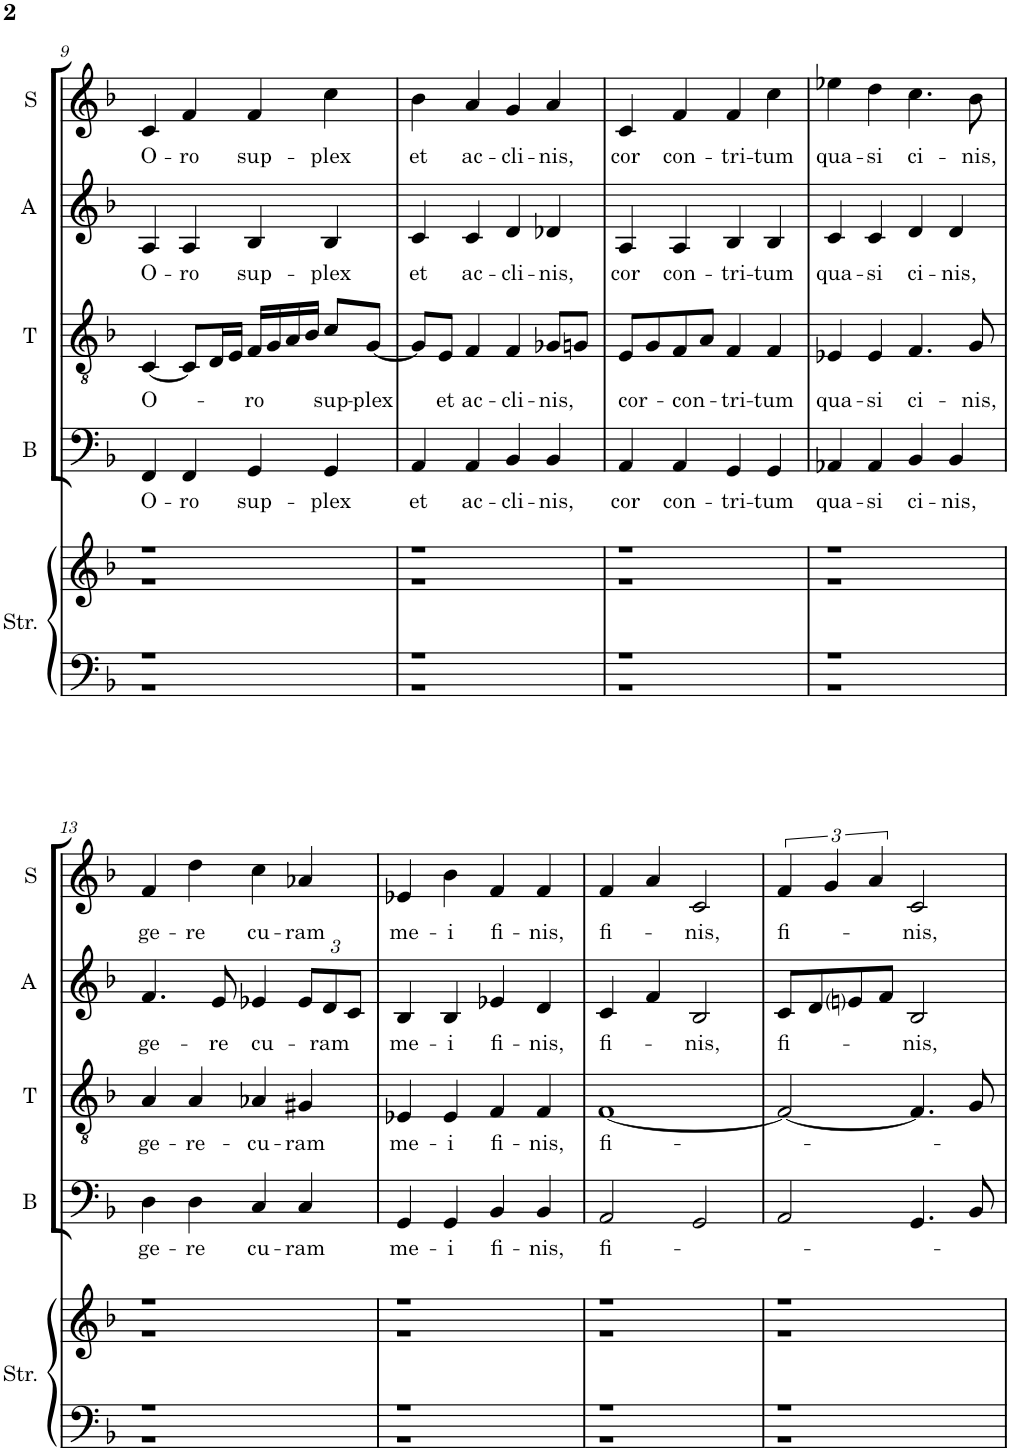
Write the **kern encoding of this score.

**kern	**kern	**kern	**text	**kern	**text	**kern	**text	**kern	**text
*part5	*part5	*part4	*part4	*part3	*part3	*part2	*part2	*part1	*part1
*staff6	*staff5	*staff4	*staff4	*staff3	*staff3	*staff2	*staff2	*staff1	*staff1
*I"Strings	*	*I"Bass	*	*I"Tenor	*	*I"Alto	*	*I"Soprano	*
*I'Str.	*	*I'B	*	*I'T	*	*I'A	*	*I'S	*
!!LO:PB:g=z
*clefF4	*clefG2	*clefF4	*	*clefGv2	*	*clefG2	*	*clefG2	*
*k[b-]	*k[b-]	*k[b-]	*	*k[b-]	*	*k[b-]	*	*k[b-]	*
*F:	*F:	*F:	*	*F:	*	*F:	*	*F:	*
*M4/4	*M4/4	*M4/4	*	*M4/4	*	*M4/4	*	*M4/4	*
=9	=9	=9	=9	=9	=9	=9	=9	=9	=9
*^	*^	*	*	*	*	*	*	*	*
!	!	!	!	!	!LO:LY:b	!	!LO:LY:b	!	!LO:LY:b	!	!LO:LY:b
1r	1r	1r	1r	4FF/	O-	[4C/	O-	4A/	O-	4c/	O-
!	!	!	!	!	!LO:LY:b	!	!	!	!LO:LY:b	!	!LO:LY:b
.	.	.	.	4FF/	-ro	8C/L]	.	4A/	-ro	4f/	-ro
.	.	.	.	.	.	16D/L	.	.	.	.	.
.	.	.	.	.	.	16E/JJ	.	.	.	.	.
!	!	!	!	!	!LO:LY:b	!	!LO:LY:b	!	!LO:LY:b	!	!LO:LY:b
.	.	.	.	4GG/	sup-	16F/LL	-ro	4B-/	sup-	4f/	sup-
.	.	.	.	.	.	16G/	.	.	.	.	.
.	.	.	.	.	.	16A/	.	.	.	.	.
.	.	.	.	.	.	16B-/JJ	.	.	.	.	.
!	!	!	!	!	!LO:LY:b	!	!LO:LY:b	!	!LO:LY:b	!	!LO:LY:b
.	.	.	.	4GG/	-plex	8c/L	sup-	4B-/	-plex	4cc\	-plex
!	!	!	!	!	!	!	!LO:LY:b	!	!	!	!
.	.	.	.	.	.	[8G/J	-plex	.	.	.	.
=10	=10	=10	=10	=10	=10	=10	=10	=10	=10	=10	=10
!	!	!	!	!	!LO:LY:b	!	!	!	!LO:LY:b	!	!LO:LY:b
1r	1r	1r	1r	4AA/	et	8G/L]	.	4c/	et	4b-\	et
!	!	!	!	!	!	!	!LO:LY:b	!	!	!	!
.	.	.	.	.	.	8E/J	et	.	.	.	.
!	!	!	!	!	!LO:LY:b	!	!LO:LY:b	!	!LO:LY:b	!	!LO:LY:b
.	.	.	.	4AA/	ac-	4F/	ac-	4c/	ac-	4a/	ac-
!	!	!	!	!	!LO:LY:b	!	!LO:LY:b	!	!LO:LY:b	!	!LO:LY:b
.	.	.	.	4BB-/	-cli-	4F/	-cli-	4d/	-cli-	4g/	-cli-
!	!	!	!	!	!LO:LY:b	!	!LO:LY:b	!	!LO:LY:b	!	!LO:LY:b
.	.	.	.	4BB-/	-nis,	8G-X/L	-nis,	4d-X/	-nis,	4a/	-nis,
.	.	.	.	.	.	8Gn/J	.	.	.	.	.
=11	=11	=11	=11	=11	=11	=11	=11	=11	=11	=11	=11
!	!	!	!	!	!LO:LY:b	!	!LO:LY:b	!	!LO:LY:b	!	!LO:LY:b
1r	1r	1r	1r	4AA/	cor	8E/L	cor-	4A/	cor	4c/	cor
.	.	.	.	.	.	8G/	.	.	.	.	.
!	!	!	!	!	!LO:LY:b	!	!LO:LY:b	!	!LO:LY:b	!	!LO:LY:b
.	.	.	.	4AA/	con-	8F/	-con-	4A/	con-	4f/	con-
.	.	.	.	.	.	8A/J	.	.	.	.	.
!	!	!	!	!	!LO:LY:b	!	!LO:LY:b	!	!LO:LY:b	!	!LO:LY:b
.	.	.	.	4GG/	-tri-	4F/	-tri-	4B-/	-tri-	4f/	-tri-
!	!	!	!	!	!LO:LY:b	!	!LO:LY:b	!	!LO:LY:b	!	!LO:LY:b
.	.	.	.	4GG/	-tum	4F/	-tum	4B-/	-tum	4cc\	-tum
=12	=12	=12	=12	=12	=12	=12	=12	=12	=12	=12	=12
!	!	!	!	!	!LO:LY:b	!	!LO:LY:b	!	!LO:LY:b	!	!LO:LY:b
1r	1r	1r	1r	4AA-X/	qua-	4E-X/	qua-	4c/	qua-	4ee-X\	qua-
!	!	!	!	!	!LO:LY:b	!	!LO:LY:b	!	!LO:LY:b	!	!LO:LY:b
.	.	.	.	4AA-/	-si	4E-/	-si	4c/	-si	4dd\	-si
!	!	!	!	!	!LO:LY:b	!	!LO:LY:b	!	!LO:LY:b	!	!LO:LY:b
.	.	.	.	4BB-/	ci-	4.F/	ci-	4d/	ci-	4.cc\	ci-
!	!	!	!	!	!LO:LY:b	!	!	!	!LO:LY:b	!	!
.	.	.	.	4BB-/	-nis,	.	.	4d/	-nis,	.	.
!	!	!	!	!	!	!	!LO:LY:b	!	!	!	!LO:LY:b
.	.	.	.	.	.	8G/	-nis,	.	.	8b-\	-nis,
!!LO:LB:g=z
=13	=13	=13	=13	=13	=13	=13	=13	=13	=13	=13	=13
!	!	!	!	!	!LO:LY:b	!	!LO:LY:b	!	!LO:LY:b	!	!LO:LY:b
1r	1r	1r	1r	4D\	ge-	4A/	ge-	4.f/	ge-	4f/	ge-
!	!	!	!	!	!LO:LY:b	!	!LO:LY:b	!	!	!	!LO:LY:b
.	.	.	.	4D\	-re	4A/	-re-	.	.	4dd\	-re
!	!	!	!	!	!	!	!	!	!LO:LY:b	!	!
.	.	.	.	.	.	.	.	8e/	-re	.	.
!	!	!	!	!	!LO:LY:b	!	!LO:LY:b	!	!LO:LY:b	!	!LO:LY:b
.	.	.	.	4C/	cu-	4A-X/	-cu-	4e-X/	cu-	4cc\	cu-
!	!	!	!	!	!LO:LY:b	!	!LO:LY:b	!	!	!	!
*	*	*	*	*	*	*	*	*Xbrackettup	*	*	*
!	!	!	!	!	!	!	!	!	!	!	!LO:LY:b
.	.	.	.	4C/	-ram	4G#X/	-ram	12e-/L	.	4a-X/	-ram
!	!	!	!	!	!	!	!	!	!LO:LY:b	!	!
.	.	.	.	.	.	.	.	12d/	-ram	.	.
.	.	.	.	.	.	.	.	12c/J	.	.	.
=14	=14	=14	=14	=14	=14	=14	=14	=14	=14	=14	=14
!	!	!	!	!	!LO:LY:b	!	!LO:LY:b	!	!LO:LY:b	!	!LO:LY:b
1r	1r	1r	1r	4GG/	me-	4E-X/	me-	4B-/	me-	4e-X/	me-
!	!	!	!	!	!LO:LY:b	!	!LO:LY:b	!	!LO:LY:b	!	!LO:LY:b
.	.	.	.	4GG/	-i	4E-/	-i	4B-/	-i	4b-\	-i
!	!	!	!	!	!LO:LY:b	!	!LO:LY:b	!	!LO:LY:b	!	!LO:LY:b
.	.	.	.	4BB-/	fi-	4F/	fi-	4e-X/	fi-	4f/	fi-
!	!	!	!	!	!LO:LY:b	!	!LO:LY:b	!	!LO:LY:b	!	!LO:LY:b
.	.	.	.	4BB-/	-nis,	4F/	-nis,	4d/	-nis,	4f/	-nis,
=15	=15	=15	=15	=15	=15	=15	=15	=15	=15	=15	=15
!	!	!	!	!	!LO:LY:b	!	!LO:LY:b	!	!LO:LY:b	!	!LO:LY:b
1r	1r	1r	1r	2AA/	fi-	[1F	fi-	4c/	fi-	4f/	fi-
.	.	.	.	.	.	.	.	4f/	.	4a/	.
!	!	!	!	!	!	!	!	!	!LO:LY:b	!	!LO:LY:b
.	.	.	.	2GG/	.	.	.	2B-/	-nis,	2c/	-nis,
=16	=16	=16	=16	=16	=16	=16	=16	=16	=16	=16	=16
!	!	!	!	!	!	!	!	!	!LO:LY:b	!	!LO:LY:b
1r	1r	1r	1r	2AA/	.	2F/_	.	8c/L	fi-	6f/	fi-
.	.	.	.	.	.	.	.	8d/	.	.	.
.	.	.	.	.	.	.	.	.	.	6g/	.
.	.	.	.	.	.	.	.	8eni/	.	.	.
.	.	.	.	.	.	.	.	.	.	6a/	.
.	.	.	.	.	.	.	.	8f/J	.	.	.
!	!	!	!	!	!	!	!	!	!LO:LY:b	!	!LO:LY:b
.	.	.	.	4.GG/	.	4.F/]	.	2B-/	-nis,	2c/	-nis,
.	.	.	.	8BB-/	.	8G/	.	.	.	.	.
*v	*v	*	*	*	*	*	*	*	*	*	*
*	*v	*v	*	*	*	*	*	*	*	*
=	=	=	=	=	=	=	=	=	=
*-	*-	*-	*-	*-	*-	*-	*-	*-	*-
